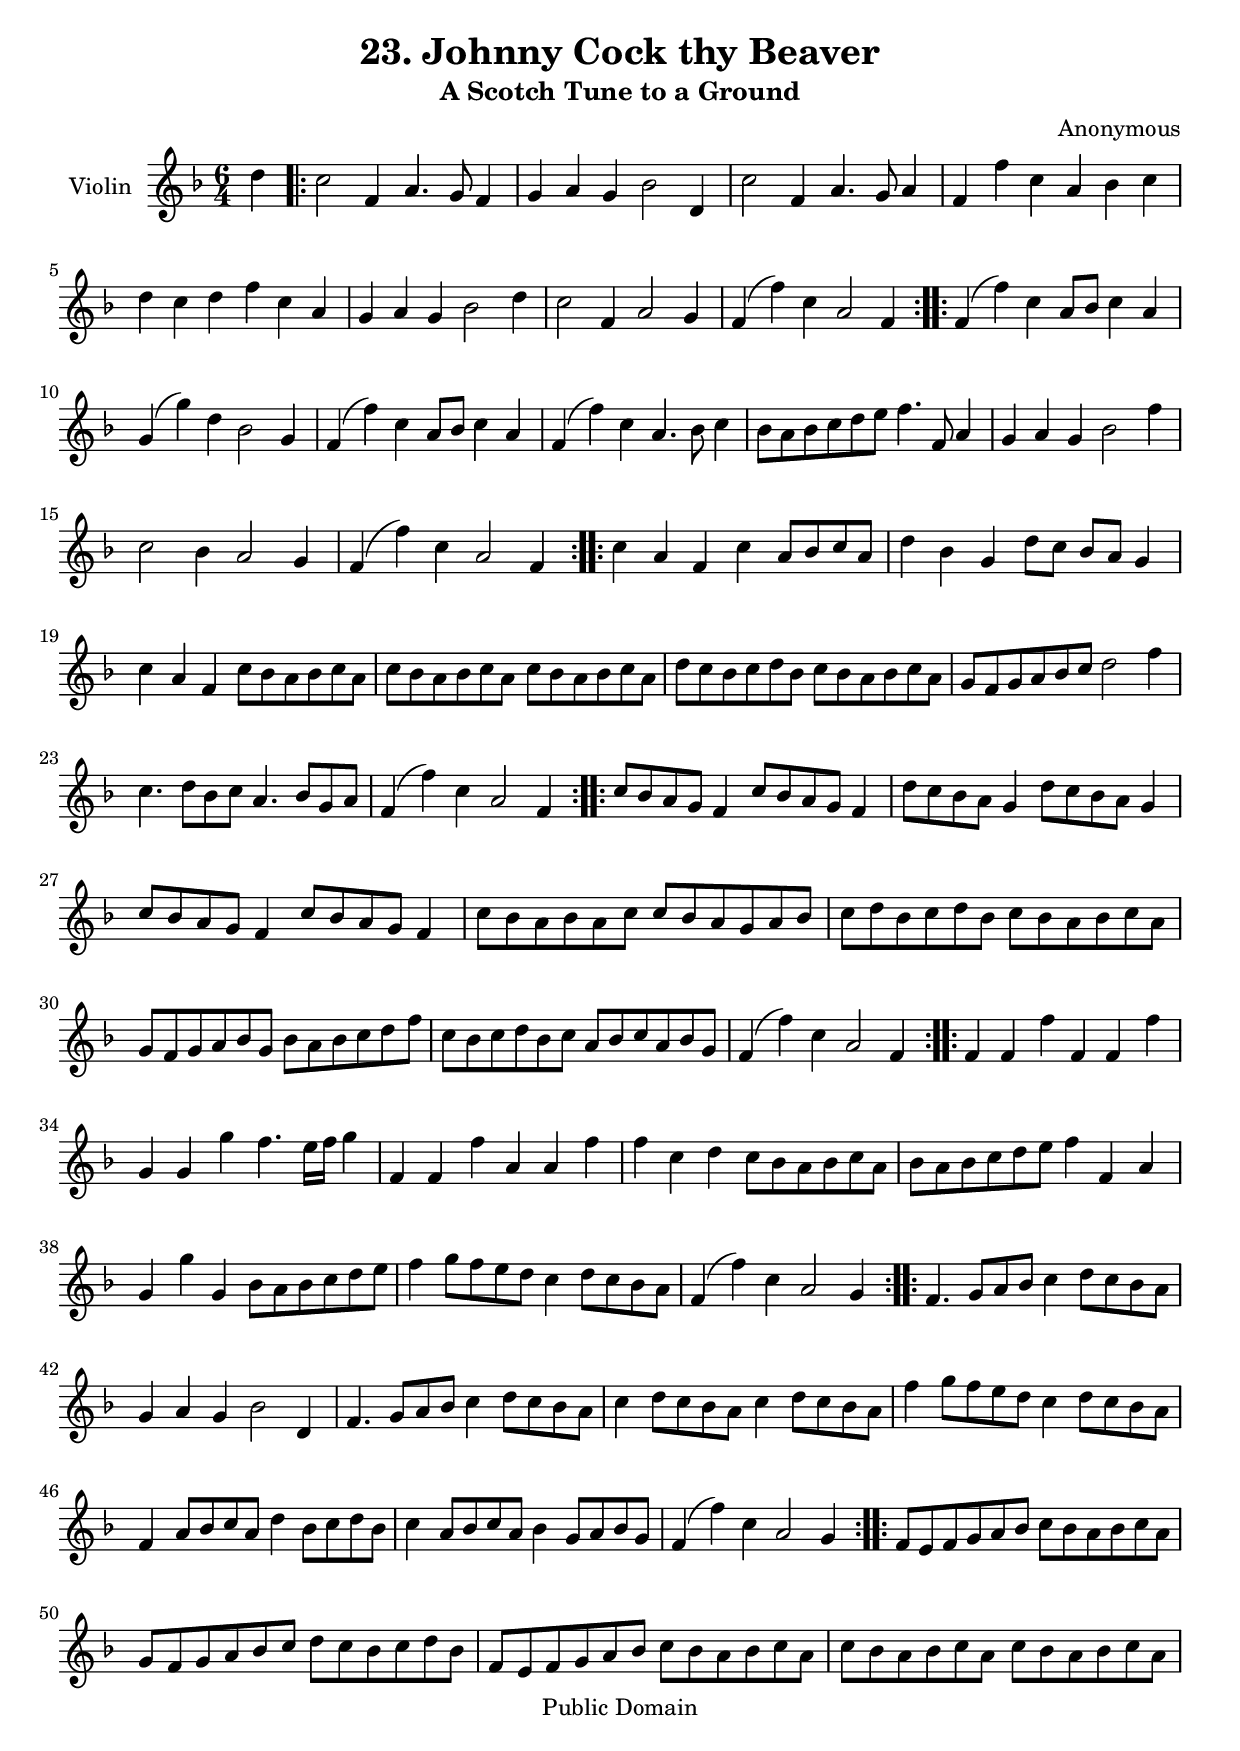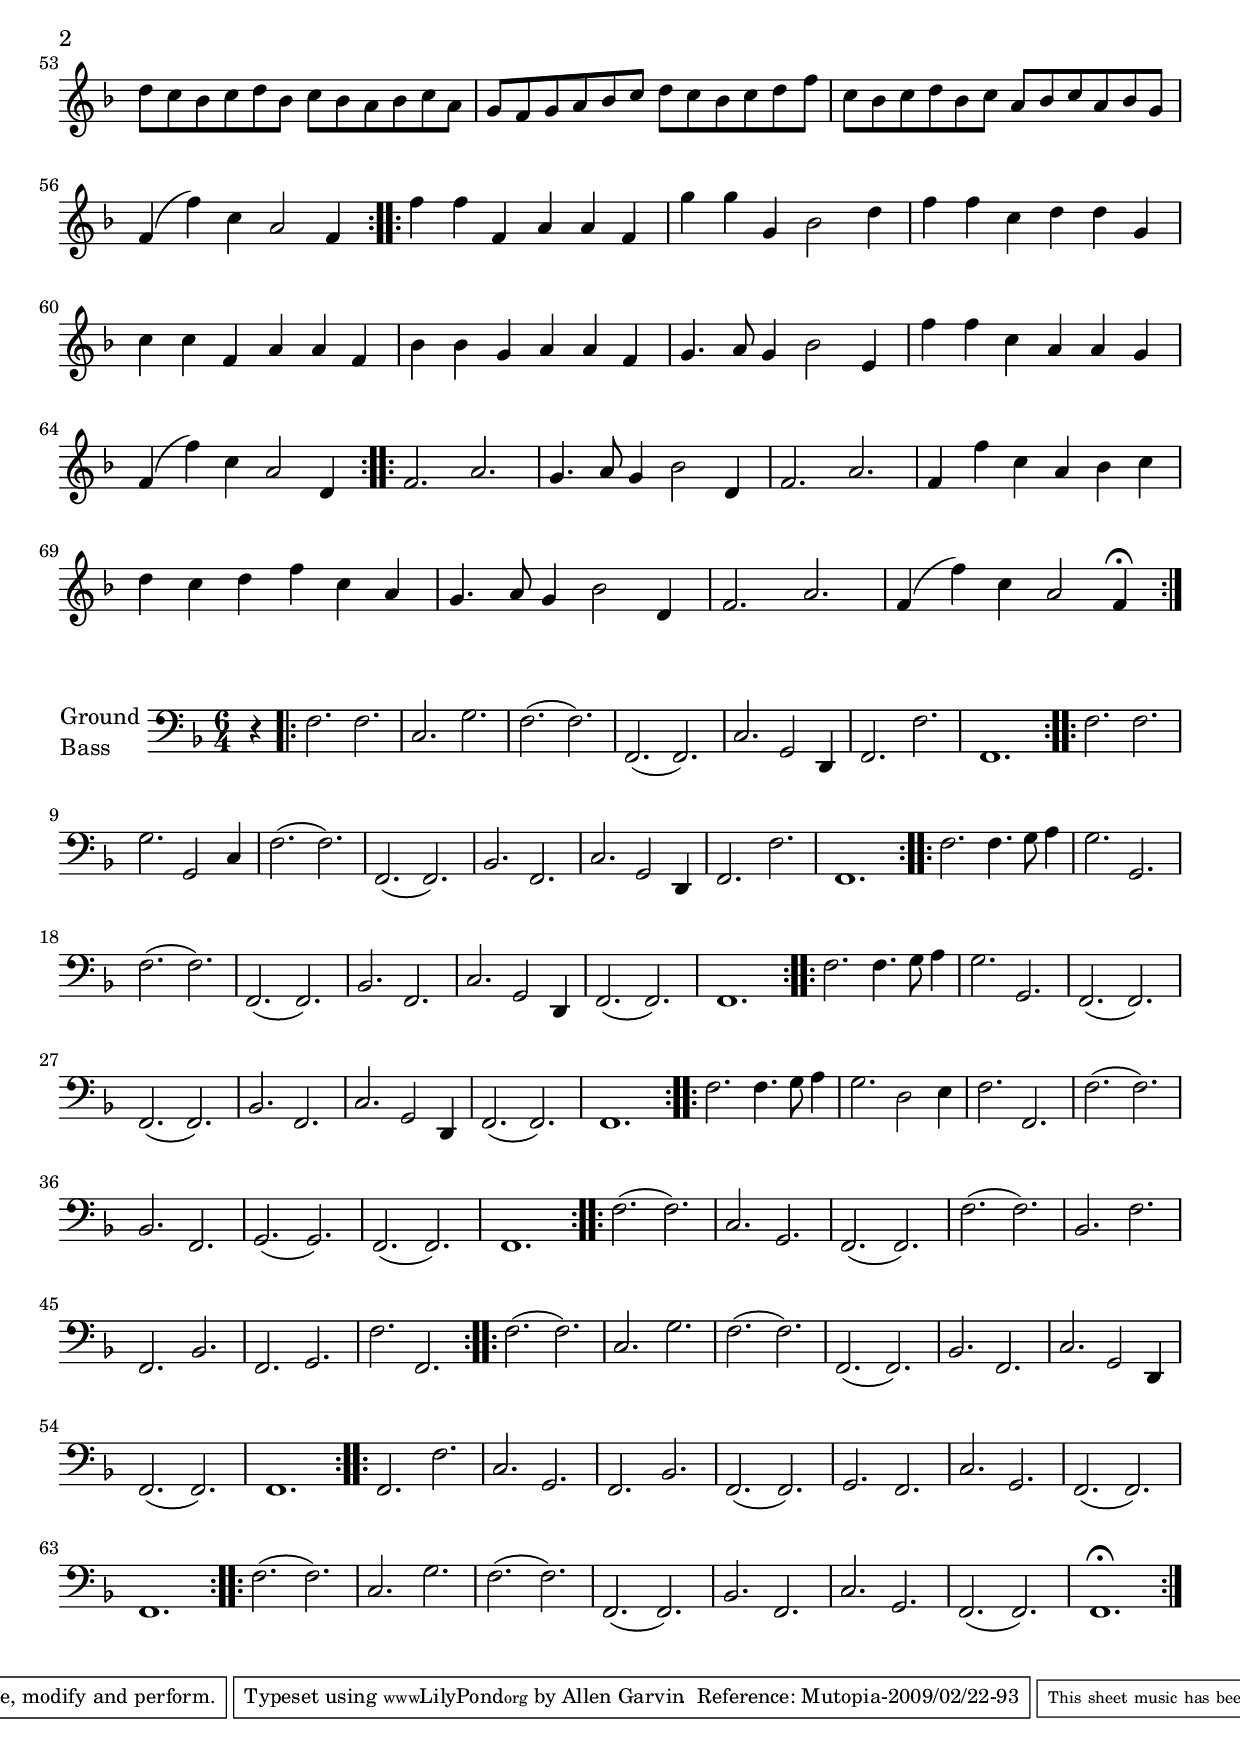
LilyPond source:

\header {
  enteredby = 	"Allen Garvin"
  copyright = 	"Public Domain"
  filename = 	"division-violin-23.ly"
  title = 	"23. Johnny Cock thy Beaver"
  subtitle = "A Scotch Tune to a Ground"
  composer =	"Anonymous"
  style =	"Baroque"
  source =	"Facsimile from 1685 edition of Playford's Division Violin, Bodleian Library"
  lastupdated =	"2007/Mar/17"

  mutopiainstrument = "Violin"
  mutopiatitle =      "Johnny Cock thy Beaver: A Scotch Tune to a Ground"
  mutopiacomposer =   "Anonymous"
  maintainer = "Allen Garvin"
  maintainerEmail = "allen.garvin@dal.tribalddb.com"
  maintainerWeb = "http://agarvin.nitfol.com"
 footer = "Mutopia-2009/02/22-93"
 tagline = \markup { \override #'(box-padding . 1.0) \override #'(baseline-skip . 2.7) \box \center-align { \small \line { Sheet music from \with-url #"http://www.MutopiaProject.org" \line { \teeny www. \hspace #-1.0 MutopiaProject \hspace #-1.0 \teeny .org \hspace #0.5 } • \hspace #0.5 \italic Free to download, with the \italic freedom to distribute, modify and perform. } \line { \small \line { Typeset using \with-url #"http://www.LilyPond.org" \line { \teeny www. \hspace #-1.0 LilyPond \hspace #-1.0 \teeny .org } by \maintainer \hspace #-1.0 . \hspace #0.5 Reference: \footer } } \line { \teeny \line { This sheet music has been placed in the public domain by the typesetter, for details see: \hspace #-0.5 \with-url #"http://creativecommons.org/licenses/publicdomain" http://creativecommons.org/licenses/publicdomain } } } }
}

\version "2.10.0"
\include "english.ly"

violin =  \relative c'' {
  \key f \major
  \time 6/4
  \clef "treble"

  \partial 4 d4 	|
  \repeat "volta" 2 {
    c2 f,4 a4. g8 f4	|
    g a g bf2 d,4	|
    c'2 f,4 a4. g8 a4	|
    f f' c a bf c	|
    d c d f c a		|
    g a g bf2 d4	|
    c2 f,4 a2 g4	|
    f(  f') c a2 f4	|
  }
  \repeat "volta" 2 {
    f(  f') c  a8[ bf] c4 a 	|
    g4(  g') d bf2 g4		|
    f(  f') c  a8[ bf] c4 a 	|
    f4(  f') c a4. bf8 c4 	|
     bf8[ a bf c d e] f4. f,8 a4	|
    g4 a g bf2 f'4		|
    c2 bf4 a2 g4		|
    f(  f') c a2 f4		|
  }
  \repeat "volta" 2 {
    c'4 a f c'  a8[ bf c a]	|
    d4 bf g  d'8[ c]  bf[ a] g4	|
    c4 a f  c'8[ bf a bf c a]	|
     c[ bf a bf c a]  c[ bf a bf c a] |
     d[ c bf c d bf]  c[ bf a bf c a] |
     g[ f g a bf c] d2 f4	|
    c4.  d8[ bf c] a4.  bf8[ g a]	|
    f4(  f') c a2 f4		|
  }
  \repeat "volta" 2 {
     c'8[ bf a g] f4  c'8[ bf a g] f4 	|
     d'8[ c bf a] g4  d'8[ c bf a] g4	|
     c8[ bf a g] f4  c'8[ bf a g] f4 	|
     c'8[ bf a bf a c]  c[ bf a g a bf]	|
     c[ d bf c d bf]  c[ bf a bf c a]	|
     g[ f g a bf g]  bf[ a bf c d f]	|
     c[ bf c d bf c]  a[ bf c a bf g]	|
    f4(  f') c a2 f4			|
  }
  \repeat "volta" 2 {
    f4 f f' f, f f'		|
    g, g g' f4.  e16[ f] g4	|
    f, f f' a, a f'		|
    f c d  c8[ bf a bf c a]	|
     bf[ a bf c d e] f4 f, a	|
    g g' g,  bf8[ a bf c d e]	|
    f4  g8[ f e d] c4  d8[ c bf a]|
    f4(  f') c a2 g4		|
  }
  \repeat "volta" 2 {
    f4.  g8[ a bf] c4  d8[ c bf a]	|
    g4 a g bf2 d,4			|
    f4.  g8[ a bf] c4  d8[ c bf a]	|
    c4  d8[ c bf a] c4  d8[ c bf a]	|
    f'4  g8[ f e d] c4  d8[ c bf a]	|
    f4  a8[ bf c a] d4  bf8[ c d bf]	|
    c4  a8[ bf c a] bf4  g8[ a bf g]	|
    f4(  f') c a2 g4			|
  }
  \repeat "volta" 2 {
     f8[ e f g a bf]  c[ bf a bf c a]	|
     g[ f g a bf c]  d[ c bf c d bf]	|
     f[ e f g a bf]  c[ bf a bf c a]	|
     c[ bf a bf c a]  c[ bf a bf c a]	|
     d[ c bf c d bf]  c[ bf a bf c a]	|
     g[ f g a bf c]  d[ c bf c d f]	|
     c[ bf c d bf c]  a[ bf c a bf g]	|
    f4(  f') c a2 f4			|
  }
  \repeat "volta" 2 {
    f'4 f f, a a f	|
    g' g g, bf2 d4	|
    f f c d d g,	|
    c c f, a a f	|
    bf bf g a a f	|
    g4. a8 g4 bf2 e,4	|
    f' f c a a g	|
    f(  f') c a2 d,4	|
  }
  \repeat "volta" 2 {
    f2. a		|
    g4. a8 g4 bf2 d,4	|
    f2. a		|
    f4 f' c a bf c	|
    d c d f c a		|
    g4. a8 g4 bf2 d,4	|
    f2. a		|
    f4(  f') c a2 f4\fermata |
  }
}

groundbass =  \relative c {
  \key f \major
  \time 6/4
  \clef "bass"

  \partial 4 r4 	|
  \repeat "volta" 2 {
    f2. f |
    c g' |
    f( f) |
    f,( f) |
    c' g2 d4 |
    f2. f' |
    f,1. |
  }
  \repeat "volta" 2 {
    f'2. f |
    g g,2 c4 |
    f2.( f) |
    f,( f) |
    bf f |
    c' g2 d4 | 
    f2. f' |
    f,1. |
  }
  \repeat "volta" 2 {
    f'2. f4. g8 a4 |
    g2. g, |
    f'( f) |
    f,( f) |
    bf f |
    c' g2 d4 |
    f2.( f) |
    f1. |
  }
  \repeat "volta" 2 {
    f'2. f4. g8 a4 |
    g2. g, |
    f( f) |
    f( f) |
    bf f |
    c' g2 d4 |
    f2.( f) |
    f1. |
  }
  \repeat "volta" 2 {
    f'2. f4. g8 a4 |
    g2. d2 e4 |
    f2. f, |
    f'( f) |
    bf, f |
    g( g) | 
    f( f) |
    f1. |
  }
  \repeat "volta" 2 {
    f'2.( f) |
    c g |
    f( f) |
    f'( f) |
    bf, f' |
    f, bf |
    f g |
    f' f, |
  }
  \repeat "volta" 2 {
    f'( f) |
    c g' |
    f( f) |
    f,( f) |
    bf f |
    c' g2 d4 |
    f2.( f) |
    f1. |
  }
  \repeat "volta" 2 {
    f2. f' |
    c g |
    f bf |
    f( f) |
    g f |
    c' g |
    f( f) |
    f1.
  }
  \repeat "volta" 2 {
    f'2.( f) |
    c g' |
    f( f) |
    f,( f) |
    bf f |
    c' g |
    f( f) |
    f1.\fermata |
  } 
}

\book {

\score {
   \context GrandStaff <<
    \context Staff = "one" <<
      \set Staff.instrumentName = \markup { "Violin" }
      \violin
    >>
  >>

  \layout{ }


  \midi {
    \context {
      \Score
      tempoWholesPerMinute = #(ly:make-moment 160 2)
      }
    }
}

\score {
   \context GrandStaff <<
    \context Staff = "one" <<
      \set Staff.instrumentName = \markup { \column { Ground Bass } }
      \groundbass
    >>
  >>

  \layout{ }


  \midi {
    \context {
      \Score
      tempoWholesPerMinute = #(ly:make-moment 160 2)
      }
    }
}

}

